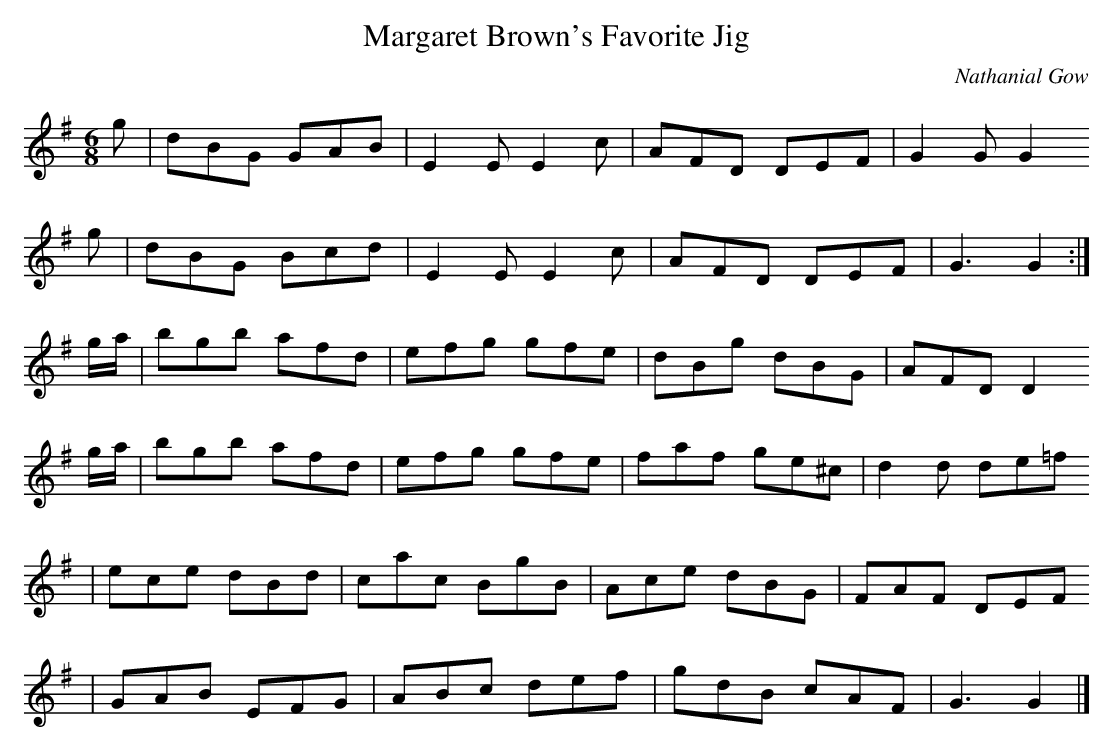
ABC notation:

X:1
T:Margaret Brown's Favorite Jig
C:Nathanial Gow
L:1/8
M:6/8
K:G
g    | dBG GAB | E2E E2c | AFD DEF  | G2G G2
g    | dBG Bcd | E2E E2c | AFD DEF  | G3 G2    :|
g/a/ | bgb afd | efg gfe | dBg dBG  | AFD D2
g/a/ | bgb afd | efg gfe | faf ge^c | d2d de=f
     | ece dBd | cac BgB | Ace dBG  | FAF DEF
     | GAB EFG | ABc def | gdB cAF  | G3 G2    |]
